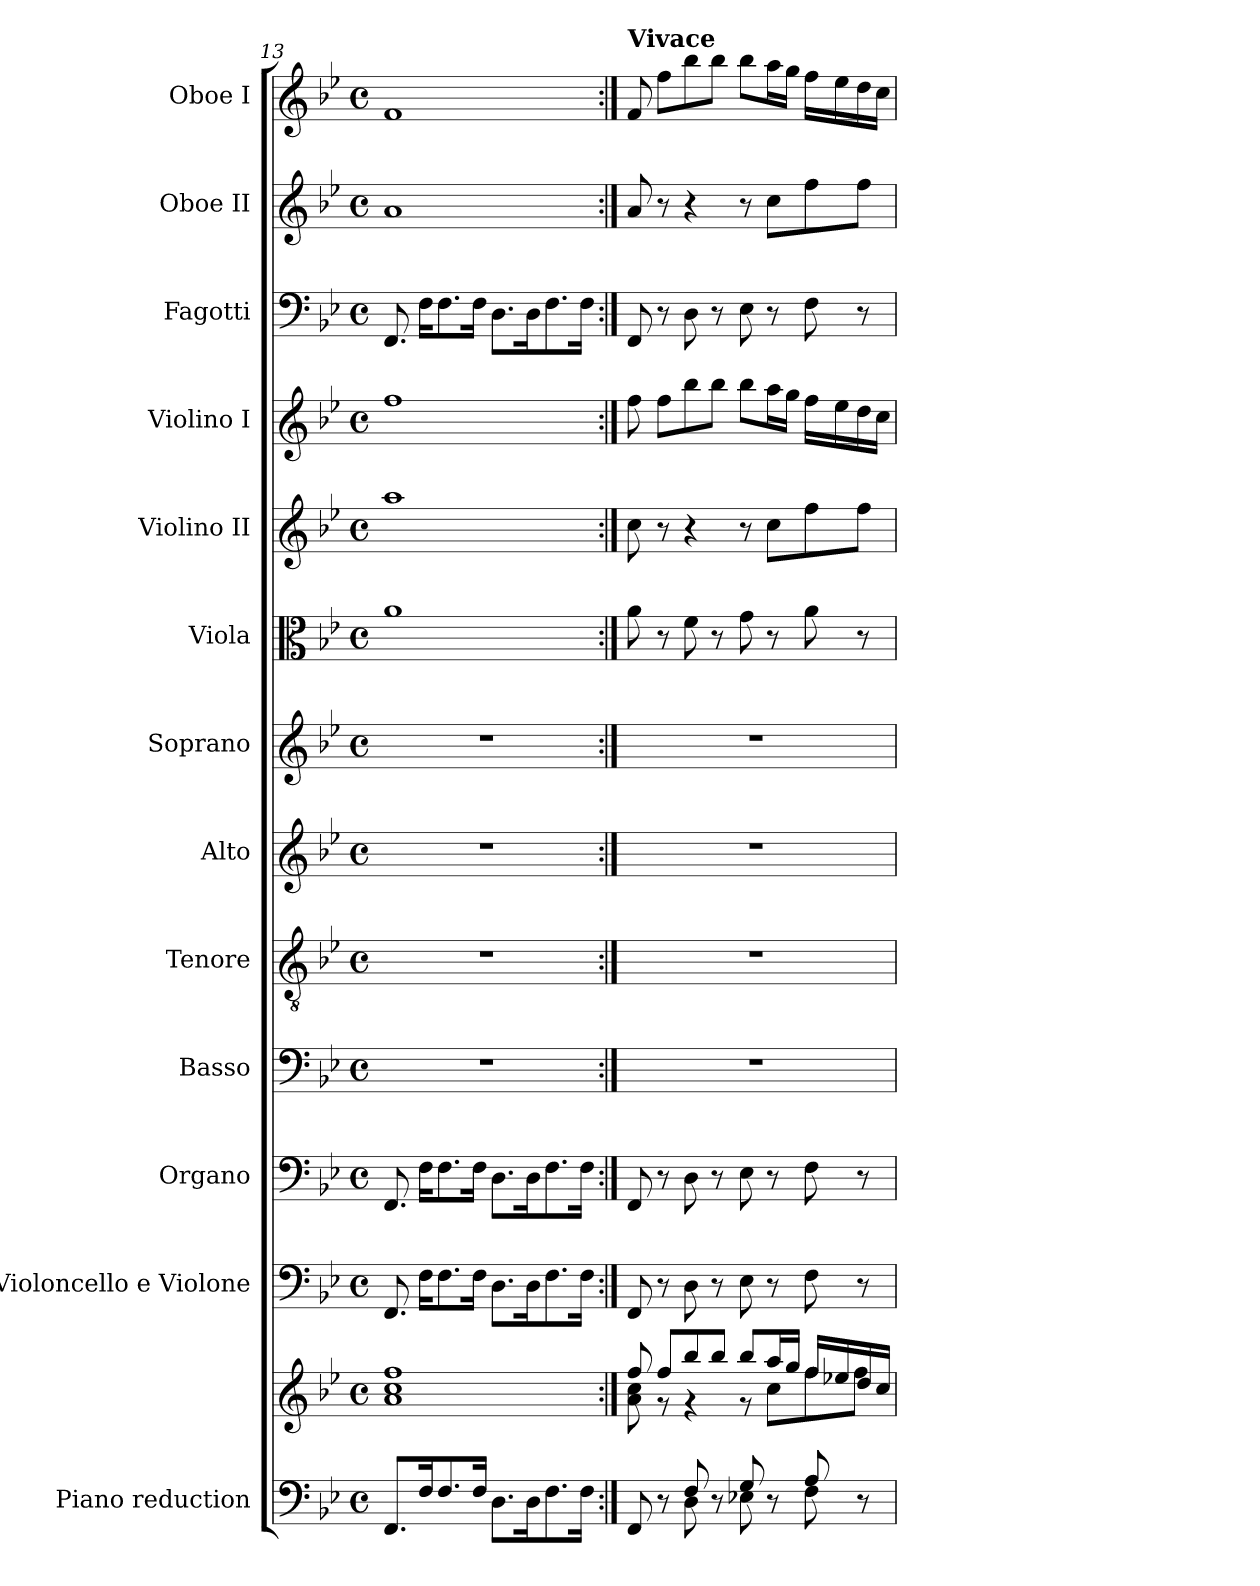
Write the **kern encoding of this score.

**kern	**kern	**kern	**kern	**kern	**kern	**kern	**kern	**kern	**kern	**kern	**kern	**kern	**kern
*part13	*part13	*part12	*part11	*part10	*part9	*part8	*part7	*part6	*part5	*part4	*part3	*part2	*part1
*staff14	*staff13	*staff12	*staff11	*staff10	*staff9	*staff8	*staff7	*staff6	*staff5	*staff4	*staff3	*staff2	*staff1
*I"Piano reduction	*	*I"Violoncello  e Violone	*I"Organo	*I"Basso	*I"Tenore	*I"Alto	*I"Soprano	*I"Viola	*I"Violino II	*I"Violino I	*I"Fagotti	*I"Oboe II	*I"Oboe I
*I'Pno	*	*	*	*	*	*	*	*	*	*	*	*I'Ob	*I'Ob
!!LO:PB:g=z
*clefF4	*clefG2	*clefF4	*clefF4	*clefF4	*clefGv2	*clefG2	*clefG2	*clefC3	*clefG2	*clefG2	*clefF4	*clefG2	*clefG2
*k[b-e-]	*k[b-e-]	*k[b-e-]	*k[b-e-]	*k[b-e-]	*k[b-e-]	*k[b-e-]	*k[b-e-]	*k[b-e-]	*k[b-e-]	*k[b-e-]	*k[b-e-]	*k[b-e-]	*k[b-e-]
*M4/4	*M4/4	*M4/4	*M4/4	*M4/4	*M4/4	*M4/4	*M4/4	*M4/4	*M4/4	*M4/4	*M4/4	*M4/4	*M4/4
*met(c)	*met(c)	*met(c)	*met(c)	*met(c)	*met(c)	*met(c)	*met(c)	*met(c)	*met(c)	*met(c)	*met(c)	*met(c)	*met(c)
=13	=13	=13	=13	=13	=13	=13	=13	=13	=13	=13	=13	=13	=13
8.FF/L	1a 1cc 1ff	8.FF/	8.FF/	1r	1r	1r	1r	1a	1aa	1ff	8.FF/	1a	1f
16F/K	.	16F\KL	16F\KL	.	.	.	.	.	.	.	16F\KL	.	.
8.F/	.	8.F\	8.F\	.	.	.	.	.	.	.	8.F\	.	.
16F/Jk	.	16F\Jk	16F\Jk	.	.	.	.	.	.	.	16F\Jk	.	.
8.D\L	.	8.D\L	8.D\L	.	.	.	.	.	.	.	8.D\L	.	.
16D\K	.	16D\K	16D\K	.	.	.	.	.	.	.	16D\K	.	.
8.F\	.	8.F\	8.F\	.	.	.	.	.	.	.	8.F\	.	.
16F\Jk	.	16F\Jk	16F\Jk	.	.	.	.	.	.	.	16F\Jk	.	.
=14:|!	=14:|!	=14:|!	=14:|!	=14:|!	=14:|!	=14:|!	=14:|!	=14:|!	=14:|!	=14:|!	=14:|!	=14:|!	=14:|!
*^	*^	*	*	*	*	*	*	*	*	*	*	*	*
!	!	!	!	!	!	!	!	!	!	!	!	!	!	!	!LO:TX:a:B:t=Vivace
8FF/	8ryy	8ff/	8a\ 8cc\	8FF/	8FF/	1r	1r	1r	1r	8a\	8cc\	8ff\	8FF/	8a/	8f/
8r	8ryy	8ff/L	8r	8r	8r	.	.	.	.	8r	8r	8ff\L	8r	8r	8ff\L
8F/	8D\	8bb-/	4r	8D\	8D\	.	.	.	.	8f\	4r	8bb-\	8D\	4r	8bb-\
8r	8ryy	8bb-/J	.	8r	8r	.	.	.	.	8r	.	8bb-\J	8r	.	8bb-\J
8G/	8E-X\	8bb-/L	8r	8E-\	8E-\	.	.	.	.	8g\	8r	8bb-\L	8E-\	8r	8bb-\L
8r	8ryy	16aa/L	8cc\L	8r	8r	.	.	.	.	8r	8cc\L	16aa\L	8r	8cc\L	16aa\L
.	.	16gg/JJ	.	.	.	.	.	.	.	.	.	16gg\JJ	.	.	16gg\JJ
8A/	8F\	16ff/LL	8ff\	8F\	8F\	.	.	.	.	8a\	8ff\	16ff\LL	8F\	8ff\	16ff\LL
.	.	16ee-X/	.	.	.	.	.	.	.	.	.	16ee-\	.	.	16ee-\
8r	8ryy	16dd/	8ff\J	8r	8r	.	.	.	.	8r	8ff\J	16dd\	8r	8ff\J	16dd\
.	.	16cc/JJ	.	.	.	.	.	.	.	.	.	16cc\JJ	.	.	16cc\JJ
*v	*v	*	*	*	*	*	*	*	*	*	*	*	*	*	*
*	*v	*v	*	*	*	*	*	*	*	*	*	*	*	*
=	=	=	=	=	=	=	=	=	=	=	=	=	=
*-	*-	*-	*-	*-	*-	*-	*-	*-	*-	*-	*-	*-	*-
